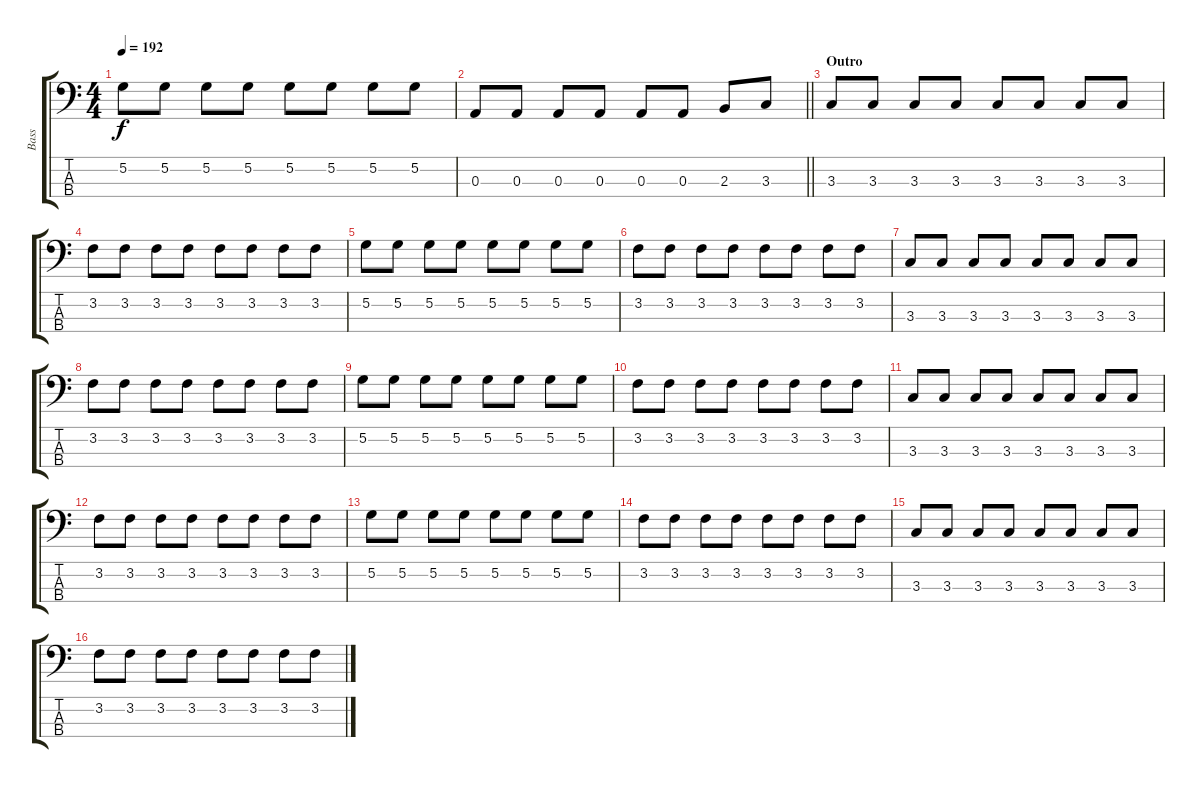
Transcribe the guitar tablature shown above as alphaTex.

\track ("Bass" "Bass") {instrument electricbasspick}
\staff {score tabs}
\tuning (G2 D2 A1 E1) {hide}
\ts (4 4)
\tempo 192
\clef f4
\ks c
5.2.8{dy f} 5.2.8 5.2.8 5.2.8 5.2.8 5.2.8 5.2.8 5.2.8 |
\barLineRight lightlight
0.3.8 0.3.8 0.3.8 0.3.8 0.3.8 0.3.8 2.3.8 3.3.8 |
\section ("" "Outro")
3.3.8 3.3.8 3.3.8 3.3.8 3.3.8 3.3.8 3.3.8 3.3.8 |
3.2.8 3.2.8 3.2.8 3.2.8 3.2.8 3.2.8 3.2.8 3.2.8 |
5.2.8 5.2.8 5.2.8 5.2.8 5.2.8 5.2.8 5.2.8 5.2.8 |
3.2.8 3.2.8 3.2.8 3.2.8 3.2.8 3.2.8 3.2.8 3.2.8 |
3.3.8 3.3.8 3.3.8 3.3.8 3.3.8 3.3.8 3.3.8 3.3.8 |
3.2.8 3.2.8 3.2.8 3.2.8 3.2.8 3.2.8 3.2.8 3.2.8 |
5.2.8 5.2.8 5.2.8 5.2.8 5.2.8 5.2.8 5.2.8 5.2.8 |
3.2.8 3.2.8 3.2.8 3.2.8 3.2.8 3.2.8 3.2.8 3.2.8 |
3.3.8 3.3.8 3.3.8 3.3.8 3.3.8 3.3.8 3.3.8 3.3.8 |
3.2.8 3.2.8 3.2.8 3.2.8 3.2.8 3.2.8 3.2.8 3.2.8 |
5.2.8 5.2.8 5.2.8 5.2.8 5.2.8 5.2.8 5.2.8 5.2.8 |
3.2.8 3.2.8 3.2.8 3.2.8 3.2.8 3.2.8 3.2.8 3.2.8 |
3.3.8 3.3.8 3.3.8 3.3.8 3.3.8 3.3.8 3.3.8 3.3.8 |
3.2.8 3.2.8 3.2.8 3.2.8 3.2.8 3.2.8 3.2.8 3.2.8
